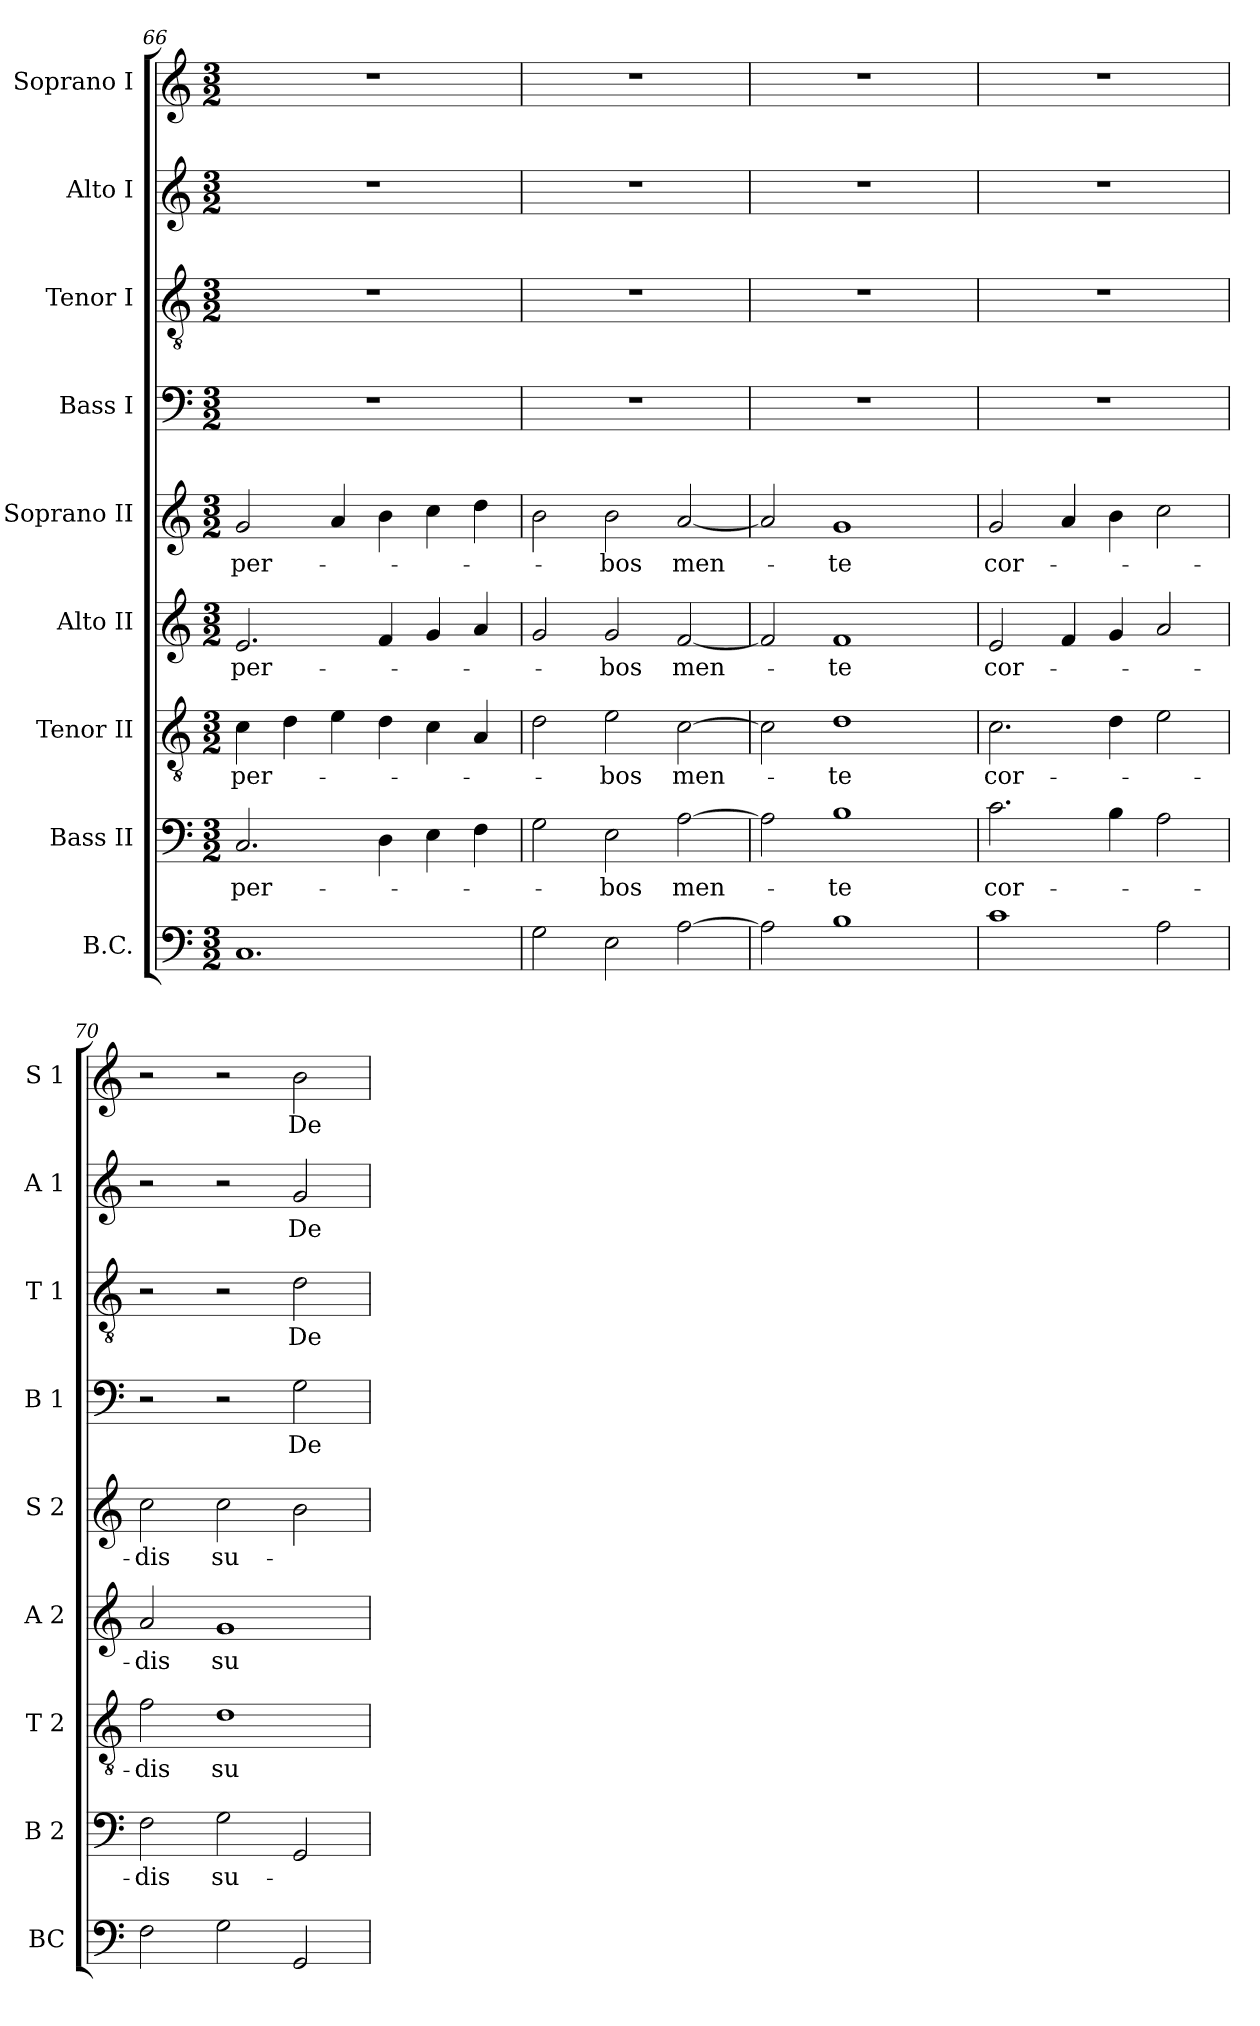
**kern	**kern	**text	**kern	**text	**kern	**text	**kern	**text	**kern	**text	**kern	**text	**kern	**text	**kern	**text
*part9	*part8	*part8	*part7	*part7	*part6	*part6	*part5	*part5	*part4	*part4	*part3	*part3	*part2	*part2	*part1	*part1
*staff9	*staff8	*staff8	*staff7	*staff7	*staff6	*staff6	*staff5	*staff5	*staff4	*staff4	*staff3	*staff3	*staff2	*staff2	*staff1	*staff1
*I"B.C.	*I"Bass II	*	*I"Tenor II	*	*I"Alto II	*	*I"Soprano II	*	*I"Bass I	*	*I"Tenor I	*	*I"Alto I	*	*I"Soprano I	*
*I'BC	*I'B 2	*	*I'T 2	*	*I'A 2	*	*I'S 2	*	*I'B 1	*	*I'T 1	*	*I'A 1	*	*I'S 1	*
!!LO:PB:g=z
*clefF4	*clefF4	*	*clefGv2	*	*clefG2	*	*clefG2	*	*clefF4	*	*clefGv2	*	*clefG2	*	*clefG2	*
*k[]	*k[]	*	*k[]	*	*k[]	*	*k[]	*	*k[]	*	*k[]	*	*k[]	*	*k[]	*
*C:	*C:	*	*C:	*	*C:	*	*C:	*	*C:	*	*C:	*	*C:	*	*C:	*
*M3/2	*M3/2	*	*M3/2	*	*M3/2	*	*M3/2	*	*M3/2	*	*M3/2	*	*M3/2	*	*M3/2	*
=66	=66	=66	=66	=66	=66	=66	=66	=66	=66	=66	=66	=66	=66	=66	=66	=66
!	!	!LO:LY:b	!	!LO:LY:b	!	!LO:LY:b	!	!LO:LY:b	!	!	!	!	!	!	!	!
1.C	2.C/	-per-	4c\	-per-	2.e/	-per-	2g/	-per-	1.r	.	1.r	.	1.r	.	1.r	.
.	.	.	4d\	.	.	.	.	.	.	.	.	.	.	.	.	.
.	.	.	4e\	.	.	.	4a/	.	.	.	.	.	.	.	.	.
.	4D\	.	4d\	.	4f/	.	4b\	.	.	.	.	.	.	.	.	.
.	4E\	.	4c\	.	4g/	.	4cc\	.	.	.	.	.	.	.	.	.
.	4F\	.	4A/	.	4a/	.	4dd\	.	.	.	.	.	.	.	.	.
=67	=67	=67	=67	=67	=67	=67	=67	=67	=67	=67	=67	=67	=67	=67	=67	=67
2G\	2G\	.	2d\	.	2g/	.	2b\	.	1.r	.	1.r	.	1.r	.	1.r	.
!	!	!LO:LY:b	!	!LO:LY:b	!	!LO:LY:b	!	!LO:LY:b	!	!	!	!	!	!	!	!
2E\	2E\	-bos	2e\	-bos	2g/	-bos	2b\	-bos	.	.	.	.	.	.	.	.
!	!	!LO:LY:b	!	!LO:LY:b	!	!LO:LY:b	!	!LO:LY:b	!	!	!	!	!	!	!	!
[2A\	[2A\	men-	[2c\	men-	[2f/	men-	[2a/	men-	.	.	.	.	.	.	.	.
=68	=68	=68	=68	=68	=68	=68	=68	=68	=68	=68	=68	=68	=68	=68	=68	=68
*^	*	*	*	*	*	*	*	*	*	*	*	*	*	*	*	*
2A\]	2ryy	2A\]	.	2c\]	.	2f/]	.	2a/]	.	1.r	.	1.r	.	1.r	.	1.r	.
!	!	!	!LO:LY:b	!	!LO:LY:b	!	!LO:LY:b	!	!LO:LY:b	!	!	!	!	!	!	!	!
1B	2ryy	1B	-te	1d	-te	1f	-te	1g	-te	.	.	.	.	.	.	.	.
.	2ryy	.	.	.	.	.	.	.	.	.	.	.	.	.	.	.	.
=69	=69	=69	=69	=69	=69	=69	=69	=69	=69	=69	=69	=69	=69	=69	=69	=69	=69
!	!	!	!LO:LY:b	!	!LO:LY:b	!	!LO:LY:b	!	!LO:LY:b	!	!	!	!	!	!	!	!
*v	*v	*	*	*	*	*	*	*	*	*	*	*	*	*	*	*	*
1c	2.c\	cor-	2.c\	cor-	2e/	cor-	2g/	cor-	1.r	.	1.r	.	1.r	.	1.r	.
.	.	.	.	.	4f/	.	4a/	.	.	.	.	.	.	.	.	.
.	4B\	.	4d\	.	4g/	.	4b\	.	.	.	.	.	.	.	.	.
2A\	2A\	.	2e\	.	2a/	.	2cc\	.	.	.	.	.	.	.	.	.
=70	=70	=70	=70	=70	=70	=70	=70	=70	=70	=70	=70	=70	=70	=70	=70	=70
!	!	!LO:LY:b	!	!LO:LY:b	!	!LO:LY:b	!	!LO:LY:b	!	!	!	!	!	!	!	!
2F\	2F\	-dis	2f\	-dis	2a/	-dis	2cc\	-dis	2r	.	2r	.	2r	.	2r	.
!	!	!LO:LY:b	!	!LO:LY:b	!	!LO:LY:b	!	!LO:LY:b	!	!	!	!	!	!	!	!
2G\	2G\	su-	1d	su-	1g	su-	2cc\	su-	2r	.	2r	.	2r	.	2r	.
!	!	!	!	!	!	!	!	!	!	!LO:LY:b	!	!LO:LY:b	!	!LO:LY:b	!	!LO:LY:b
2GG/	2GG/	.	.	.	.	.	2b\	.	2G\	De-	2d\	De-	2g/	De-	2b\	De-
=	=	=	=	=	=	=	=	=	=	=	=	=	=	=	=	=
*-	*-	*-	*-	*-	*-	*-	*-	*-	*-	*-	*-	*-	*-	*-	*-	*-
